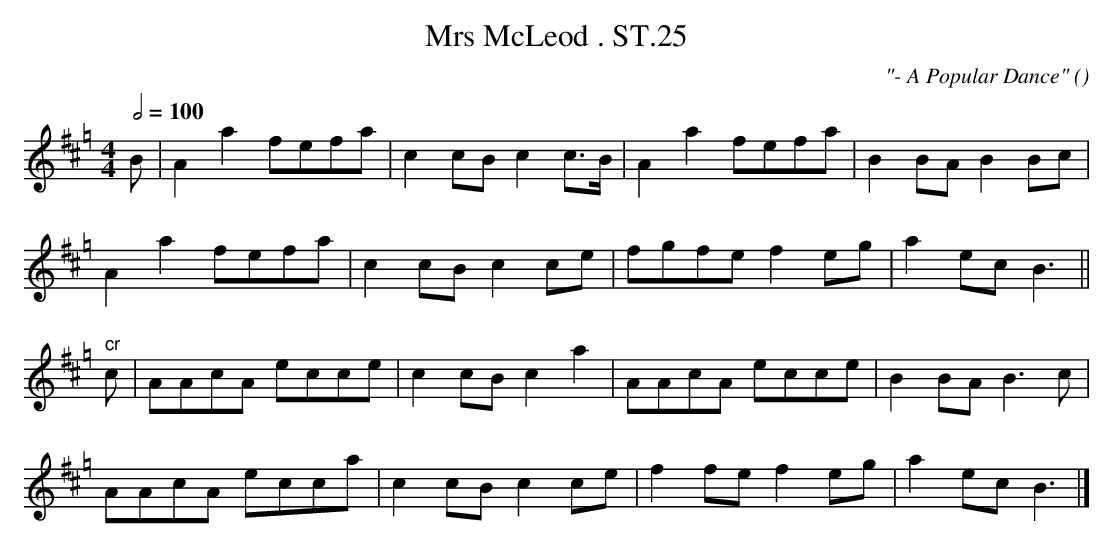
X:1
T:Mrs McLeod . ST.25
M:4/4
L:1/8
Q:1/2=100
C:"- A Popular Dance"
O:
K:Hp
B|A2a2fefa|c2cBc2c>B|A2a2 fefa|B2 BA B2Bc|
A2a2fefa|c2cBc2ce|fgfef2eg|a2ecB3||
"^cr"c| AAcA ecce|c2cBc2a2|AAcA ecce|B2BAB3c|
AAcA ecca|c2cBc2ce|f2fef2eg|a2ecB3|]
